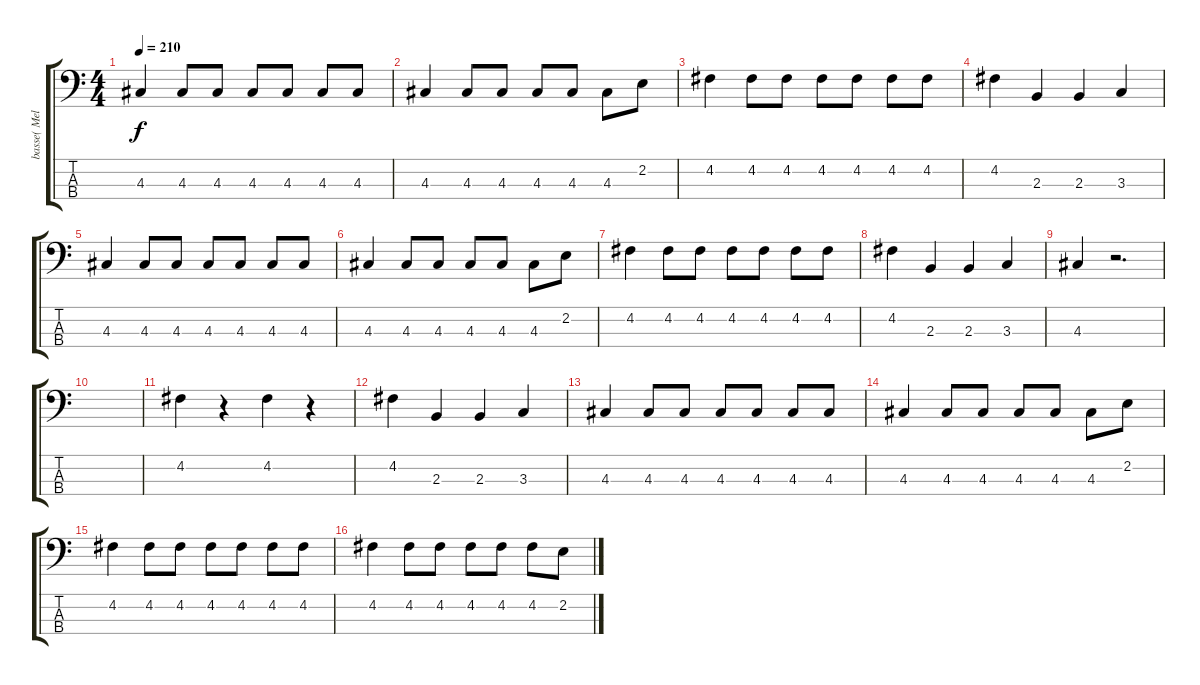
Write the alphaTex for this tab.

\track ("basse( Mel Ellis )" "basse( Mel") {instrument electricbasspick}
\staff {score tabs}
\tuning (G2 D2 A1 E1) {hide}
\ts (4 4)
\tempo 210
\clef f4
\ks c
4.3.4{dy f} 4.3.8 4.3.8 4.3.8 4.3.8 4.3.8 4.3.8 |
4.3.4 4.3.8 4.3.8 4.3.8 4.3.8 4.3.8 2.2.8 |
4.2.4 4.2.8 4.2.8 4.2.8 4.2.8 4.2.8 4.2.8 |
4.2.4 2.3.4 2.3.4 3.3.4 |
4.3.4 4.3.8 4.3.8 4.3.8 4.3.8 4.3.8 4.3.8 |
4.3.4 4.3.8 4.3.8 4.3.8 4.3.8 4.3.8 2.2.8 |
4.2.4 4.2.8 4.2.8 4.2.8 4.2.8 4.2.8 4.2.8 |
4.2.4 2.3.4 2.3.4 3.3.4 |
4.3.4 r.2{d} |
|
4.2.4 r.4 4.2.4 r.4 |
4.2.4 2.3.4 2.3.4 3.3.4 |
4.3.4 4.3.8 4.3.8 4.3.8 4.3.8 4.3.8 4.3.8 |
4.3.4 4.3.8 4.3.8 4.3.8 4.3.8 4.3.8 2.2.8 |
4.2.4 4.2.8 4.2.8 4.2.8 4.2.8 4.2.8 4.2.8 |
4.2.4 4.2.8 4.2.8 4.2.8 4.2.8 4.2.8 2.2.8
